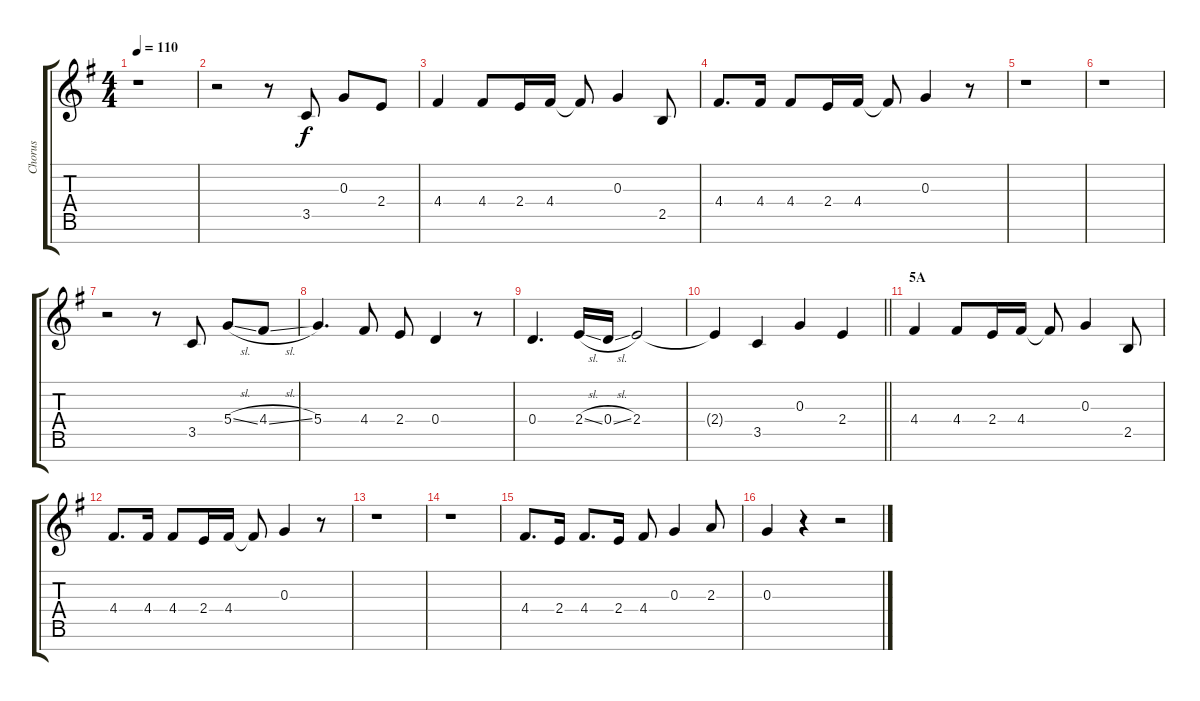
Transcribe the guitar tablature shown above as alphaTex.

\track ("Chorus" "Chorus") {instrument voiceoohs}
\staff {score tabs}
\tuning (E5 B4 G4 D4 A3 E3 B2) {hide}
\ts (4 4)
\tempo 110
\clef g2
\ks g
r.1{dy f} |
r.2 r.8 3.5.8 0.3.8 2.4.8 |
4.4.4 4.4.8 2.4.16 4.4.16 4.4{t}.8 0.3.4 2.5.8 |
4.4.8{d} 4.4.16 4.4.8 2.4.16 4.4.16 4.4{t}.8 0.3.4 r.8 |
r.1 |
r.1 |
r.2 r.8 3.5.8 5.4{sl}.8 4.4{sl}.8 |
5.4.4{d} 4.4.8 2.4.8 0.4.4 r.8 |
0.4.4{d} 2.4{sl}.16 0.4{sl}.16 2.4.2 |
\barLineRight lightlight
2.4{t}.4 3.5.4 0.3.4 2.4.4 |
\section ("" "5A")
4.4.4 4.4.8 2.4.16 4.4.16 4.4{t}.8 0.3.4 2.5.8 |
4.4.8{d} 4.4.16 4.4.8 2.4.16 4.4.16 4.4{t}.8 0.3.4 r.8 |
r.1 |
r.1 |
4.4.8{d} 2.4.16 4.4.8{d} 2.4.16 4.4.8 0.3.4 2.3.8 |
0.3.4 r.4 r.2
